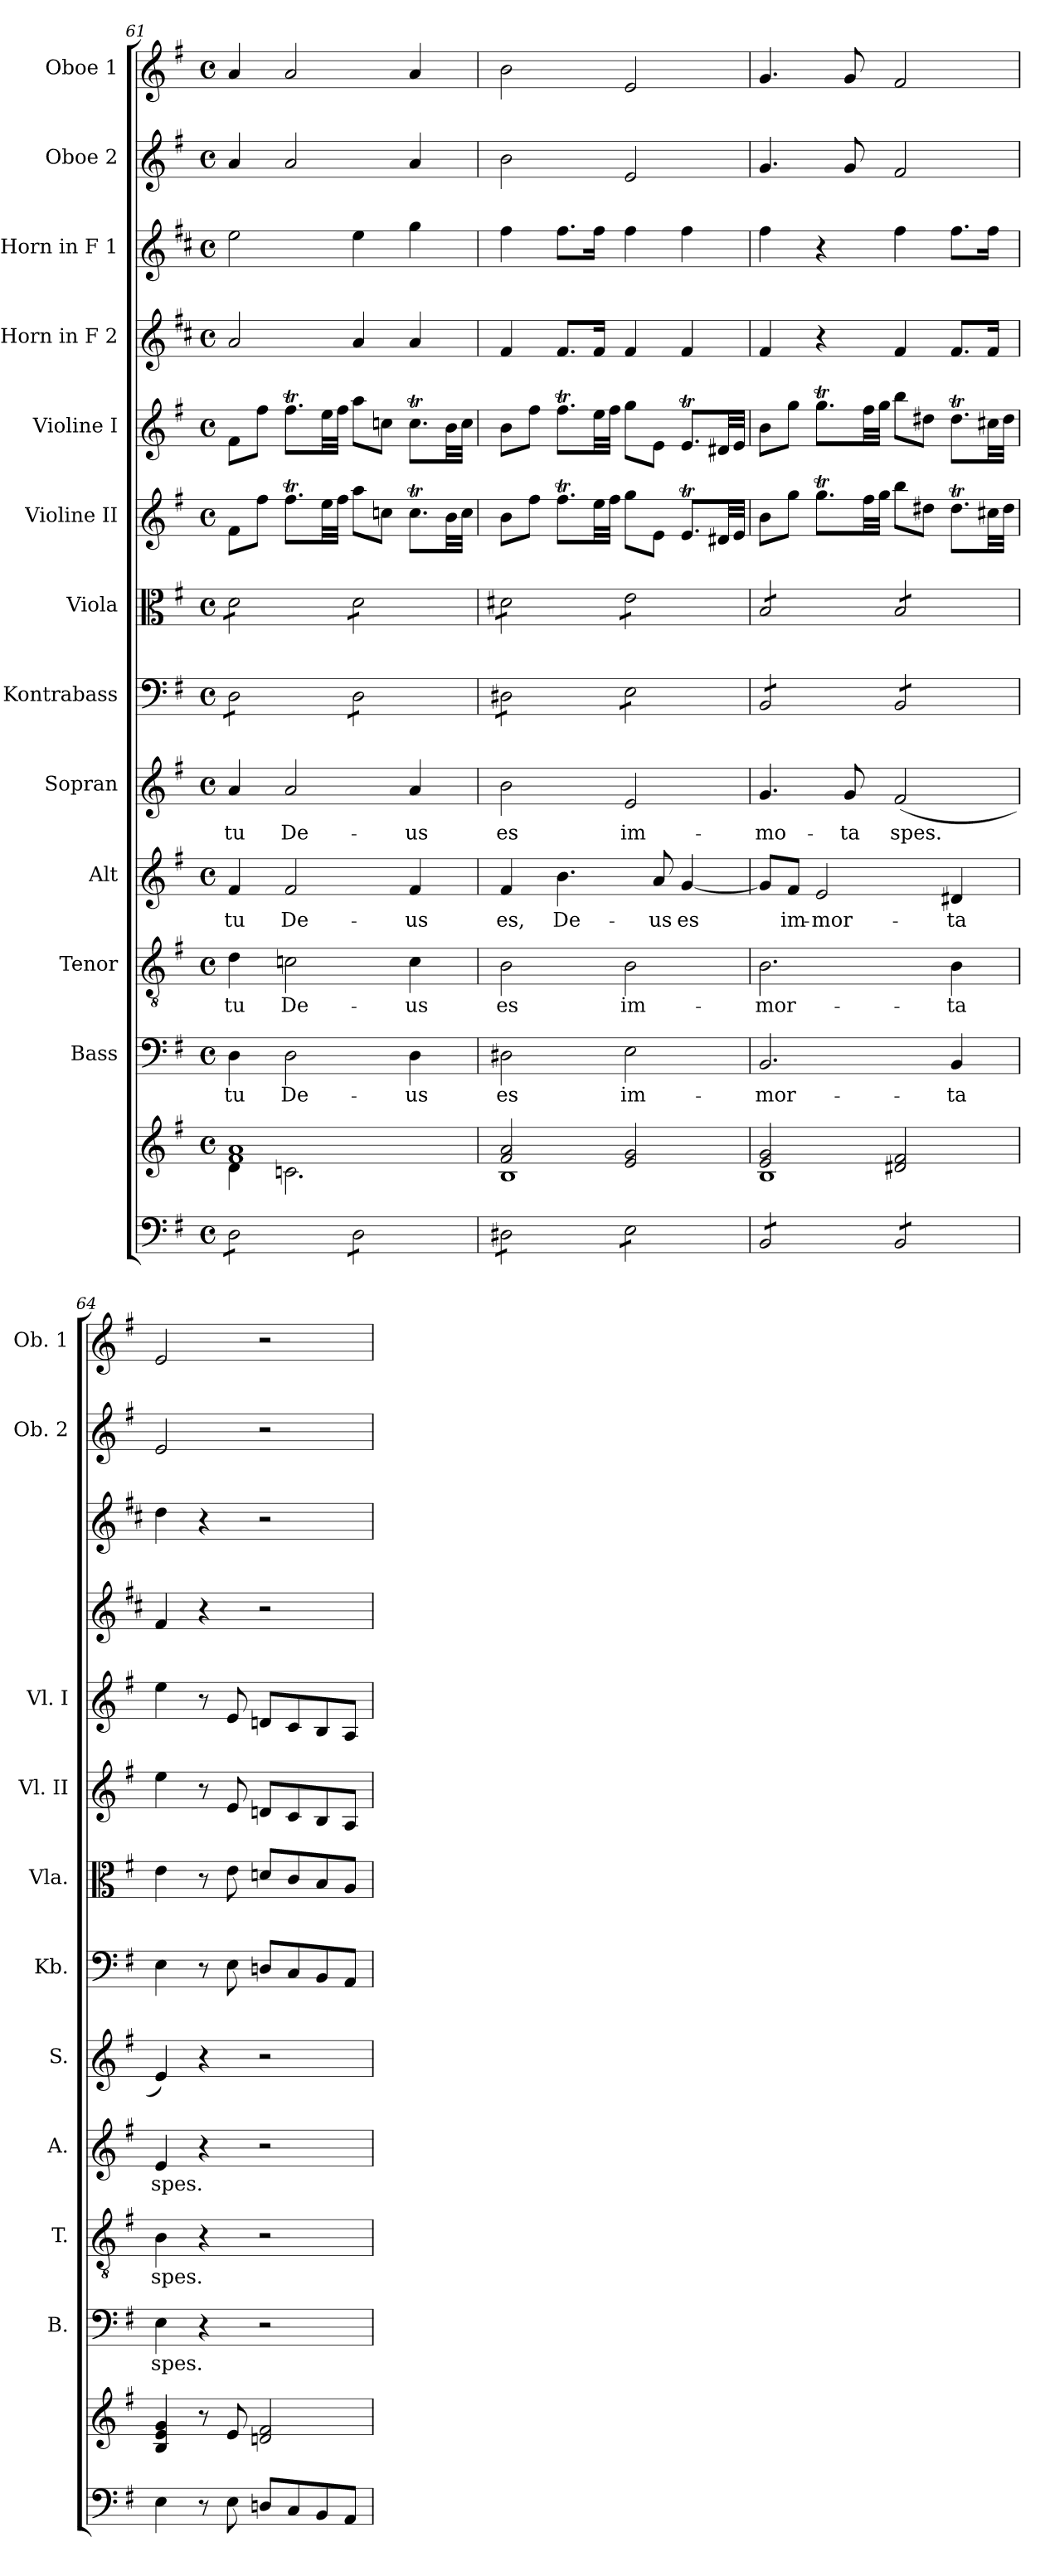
**kern	**kern	**kern	**text	**kern	**text	**kern	**text	**kern	**text	**kern	**kern	**kern	**kern	**kern	**kern	**kern	**kern
*part13	*part13	*part12	*part12	*part11	*part11	*part10	*part10	*part9	*part9	*part8	*part7	*part6	*part5	*part4	*part3	*part2	*part1
*staff14	*staff13	*staff12	*staff12	*staff11	*staff11	*staff10	*staff10	*staff9	*staff9	*staff8	*staff7	*staff6	*staff5	*staff4	*staff3	*staff2	*staff1
*	*	*I"Bass	*	*I"Tenor	*	*I"Alt	*	*I"Sopran	*	*I"Kontrabass	*I"Viola	*I"Violine II	*I"Violine I	*I"Horn in F 2	*I"Horn in F 1	*I"Oboe 2	*I"Oboe 1
*	*	*I'B.	*	*I'T.	*	*I'A.	*	*I'S.	*	*I'Kb.	*I'Vla.	*I'Vl. II	*I'Vl. I	*	*	*I'Ob. 2	*I'Ob. 1
*clefF4	*clefG2	*clefF4	*	*clefGv2	*	*clefG2	*	*clefG2	*	*clefF4	*clefC3	*clefG2	*clefG2	*clefG2	*clefG2	*clefG2	*clefG2
*	*	*	*	*	*	*	*	*	*	*ITrd7c12	*	*	*	*ITrd4c7	*ITrd4c7	*	*
*k[f#]	*k[f#]	*k[f#]	*	*k[f#]	*	*k[f#]	*	*k[f#]	*	*k[f#]	*k[f#]	*k[f#]	*k[f#]	*k[f#]	*k[f#]	*k[f#]	*k[f#]
*G:	*G:	*G:	*	*G:	*	*G:	*	*G:	*	*G:	*G:	*G:	*G:	*G:	*G:	*G:	*G:
*M4/4	*M4/4	*M4/4	*	*M4/4	*	*M4/4	*	*M4/4	*	*M4/4	*M4/4	*M4/4	*M4/4	*M4/4	*M4/4	*M4/4	*M4/4
*met(c)	*met(c)	*met(c)	*	*met(c)	*	*met(c)	*	*met(c)	*	*met(c)	*met(c)	*met(c)	*met(c)	*met(c)	*met(c)	*met(c)	*met(c)
=61	=61	=61	=61	=61	=61	=61	=61	=61	=61	=61	=61	=61	=61	=61	=61	=61	=61
*	*^	*	*	*	*	*	*	*	*	*	*	*	*	*	*	*	*
!	!	!	!	!LO:LY:b	!	!LO:LY:b	!	!LO:LY:b	!	!LO:LY:b	!	!	!	!	!	!	!	!
*tremolo	*	*	*	*	*	*	*	*	*	*	*	*	*	*	*	*	*	*
*	*	*	*	*	*	*	*	*	*	*	*tremolo	*	*	*	*	*	*	*
*	*	*	*	*	*	*	*	*	*	*	*	*tremolo	*	*	*	*	*	*
8D\L	1f# 1a	4d\	4D\	tu	4d\	tu	4f#/	tu	4a/	tu	8DD\L	8d\L	8f#\L	8f#\L	2d/	2a\	4a/	4a/
8D\	.	.	.	.	.	.	.	.	.	.	8DD\	8d\	8ff#\J	8ff#\J	.	.	.	.
!	!	!	!	!LO:LY:b	!	!LO:LY:b	!	!LO:LY:b	!	!LO:LY:b	!	!	!	!	!	!	!	!
8D\	.	2.cn\	2D\	De-	2cn\	De-	2f#/	De-	2a/	De-	8DD\	8d\	8.ff#t\L	8.ff#t\L	.	.	2a/	2a/
8D\J	.	.	.	.	.	.	.	.	.	.	8DD\J	8d\J	.	.	.	.	.	.
.	.	.	.	.	.	.	.	.	.	.	.	.	32ee\LL	32ee\LL	.	.	.	.
.	.	.	.	.	.	.	.	.	.	.	.	.	32ff#\JJJ	32ff#\JJJ	.	.	.	.
8D\L	.	.	.	.	.	.	.	.	.	.	8DD\L	8d\L	8aa\L	8aa\L	4d/	4a\	.	.
8D\	.	.	.	.	.	.	.	.	.	.	8DD\	8d\	8ccn\J	8ccn\J	.	.	.	.
!	!	!	!	!LO:LY:b	!	!LO:LY:b	!	!LO:LY:b	!	!LO:LY:b	!	!	!	!	!	!	!	!
8D\	.	.	4D\	-us	4c\	-us	4f#/	-us	4a/	-us	8DD\	8d\	8.ccT\L	8.ccT\L	4d/	4cc\	4a/	4a/
8D\J	.	.	.	.	.	.	.	.	.	.	8DD\J	8d\J	.	.	.	.	.	.
.	.	.	.	.	.	.	.	.	.	.	.	.	32b\LL	32b\LL	.	.	.	.
.	.	.	.	.	.	.	.	.	.	.	.	.	32cc\JJJ	32cc\JJJ	.	.	.	.
=62	=62	=62	=62	=62	=62	=62	=62	=62	=62	=62	=62	=62	=62	=62	=62	=62	=62	=62
!	!	!	!	!LO:LY:b	!	!LO:LY:b	!	!LO:LY:b	!	!LO:LY:b	!	!	!	!	!	!	!	!
8D#X\L	2f#/ 2a/	1B	2D#X\	es	2B\	es	4f#/	es,	2b\	es	8DD#X\L	8d#X\L	8b\L	8b\L	4B/	4b\	2b\	2b\
8D#X\	.	.	.	.	.	.	.	.	.	.	8DD#X\	8d#X\	8ff#\J	8ff#\J	.	.	.	.
!	!	!	!	!	!	!	!	!LO:LY:b	!	!	!	!	!	!	!	!	!	!
8D#X\	.	.	.	.	.	.	4.b\	De-	.	.	8DD#X\	8d#X\	8.ff#t\L	8.ff#t\L	8.B/L	8.b\L	.	.
8D#X\J	.	.	.	.	.	.	.	.	.	.	8DD#X\J	8d#X\J	.	.	.	.	.	.
.	.	.	.	.	.	.	.	.	.	.	.	.	32ee\LL	32ee\LL	16B/Jk	16b\Jk	.	.
.	.	.	.	.	.	.	.	.	.	.	.	.	32ff#\JJJ	32ff#\JJJ	.	.	.	.
!	!	!	!	!LO:LY:b	!	!LO:LY:b	!	!	!	!LO:LY:b	!	!	!	!	!	!	!	!
8E\L	2e/ 2g/	.	2E\	im-	2B\	im-	.	.	2e/	im-	8EE\L	8e\L	8gg\L	8gg\L	4B/	4b\	2e/	2e/
!	!	!	!	!	!	!	!	!LO:LY:b	!	!	!	!	!	!	!	!	!	!
8E\	.	.	.	.	.	.	8a/	-us	.	.	8EE\	8e\	8e\J	8e\J	.	.	.	.
!	!	!	!	!	!	!	!	!LO:LY:b	!	!	!	!	!	!	!	!	!	!
8E\	.	.	.	.	.	.	[4g/	es	.	.	8EE\	8e\	8.eT/L	8.eT/L	4B/	4b\	.	.
8E\J	.	.	.	.	.	.	.	.	.	.	8EE\J	8e\J	.	.	.	.	.	.
.	.	.	.	.	.	.	.	.	.	.	.	.	32d#X/LL	32d#X/LL	.	.	.	.
.	.	.	.	.	.	.	.	.	.	.	.	.	32e/JJJ	32e/JJJ	.	.	.	.
!!LO:PB:g=z
=63	=63	=63	=63	=63	=63	=63	=63	=63	=63	=63	=63	=63	=63	=63	=63	=63	=63	=63
!	!	!	!	!LO:LY:b	!	!LO:LY:b	!	!	!	!LO:LY:b	!	!	!	!	!	!	!	!
8BB/L	2e/ 2g/	1B	2.BB/	-mor-	2.B\	-mor-	8g/L]	.	4.g/	-mo-	8BBB/L	8B/L	8b\L	8b\L	4B/	4b\	4.g/	4.g/
!	!	!	!	!	!	!	!	!LO:LY:b	!	!	!	!	!	!	!	!	!	!
8BB/	.	.	.	.	.	.	8f#/J	im-	.	.	8BBB/	8B/	8gg\J	8gg\J	.	.	.	.
!	!	!	!	!	!	!	!	!LO:LY:b	!	!	!	!	!	!	!	!	!	!
8BB/	.	.	.	.	.	.	2e/	-mor-	.	.	8BBB/	8B/	8.ggT\L	8.ggT\L	4r	4r	.	.
!	!	!	!	!	!	!	!	!	!	!LO:LY:b	!	!	!	!	!	!	!	!
8BB/J	.	.	.	.	.	.	.	.	8g/	-ta	8BBB/J	8B/J	.	.	.	.	8g/	8g/
.	.	.	.	.	.	.	.	.	.	.	.	.	32ff#\LL	32ff#\LL	.	.	.	.
.	.	.	.	.	.	.	.	.	.	.	.	.	32gg\JJJ	32gg\JJJ	.	.	.	.
!	!	!	!	!	!	!	!	!	!	!LO:LY:b	!	!	!	!	!	!	!	!
8BB/L	2d#X/ 2f#/	.	.	.	.	.	.	.	(<2f#/	spes.	8BBB/L	8B/L	8bb\L	8bb\L	4B/	4b\	2f#/	2f#/
8BB/	.	.	.	.	.	.	.	.	.	.	8BBB/	8B/	8dd#X\J	8dd#X\J	.	.	.	.
!	!	!	!	!LO:LY:b	!	!LO:LY:b	!	!LO:LY:b	!	!	!	!	!	!	!	!	!	!
8BB/	.	.	4BB/	-ta	4B\	-ta	4d#X/	-ta	.	.	8BBB/	8B/	8.dd#t\L	8.dd#t\L	8.B/L	8.b\L	.	.
8BB/J	.	.	.	.	.	.	.	.	.	.	8BBB/J	8B/J	.	.	.	.	.	.
*	*	*	*	*	*	*	*	*	*	*	*	*Xtremolo	*	*	*	*	*	*
*	*	*	*	*	*	*	*	*	*	*	*Xtremolo	*	*	*	*	*	*	*
*Xtremolo	*	*	*	*	*	*	*	*	*	*	*	*	*	*	*	*	*	*
.	.	.	.	.	.	.	.	.	.	.	.	.	32cc#X\LL	32cc#X\LL	16B/Jk	16b\Jk	.	.
.	.	.	.	.	.	.	.	.	.	.	.	.	32dd#\JJJ	32dd#\JJJ	.	.	.	.
*	*v	*v	*	*	*	*	*	*	*	*	*	*	*	*	*	*	*	*
=64	=64	=64	=64	=64	=64	=64	=64	=64	=64	=64	=64	=64	=64	=64	=64	=64	=64
!	!	!	!LO:LY:b	!	!LO:LY:b	!	!LO:LY:b	!	!	!	!	!	!	!	!	!	!
4E\	4B/ 4e/ 4g/	4E\	spes.	4B\	spes.	4e/	spes.	4e/)	.	4EE\	4e\	4ee\	4ee\	4B/	4g\	2e/	2e/
8r	8r	4r	.	4r	.	4r	.	4r	.	8r	8r	8r	8r	4r	4r	.	.
8E\	8e/	.	.	.	.	.	.	.	.	8EE\	8e\	8e/	8e/	.	.	.	.
8Dn/L	2dn/ 2f#/	2r	.	2r	.	2r	.	2r	.	8DDn/L	8dn/L	8dn/L	8dn/L	2r	2r	2r	2r
8C/	.	.	.	.	.	.	.	.	.	8CC/	8c/	8c/	8c/	.	.	.	.
8BB/	.	.	.	.	.	.	.	.	.	8BBB/	8B/	8B/	8B/	.	.	.	.
8AA/J	.	.	.	.	.	.	.	.	.	8AAA/J	8A/J	8A/J	8A/J	.	.	.	.
=	=	=	=	=	=	=	=	=	=	=	=	=	=	=	=	=	=
*-	*-	*-	*-	*-	*-	*-	*-	*-	*-	*-	*-	*-	*-	*-	*-	*-	*-
